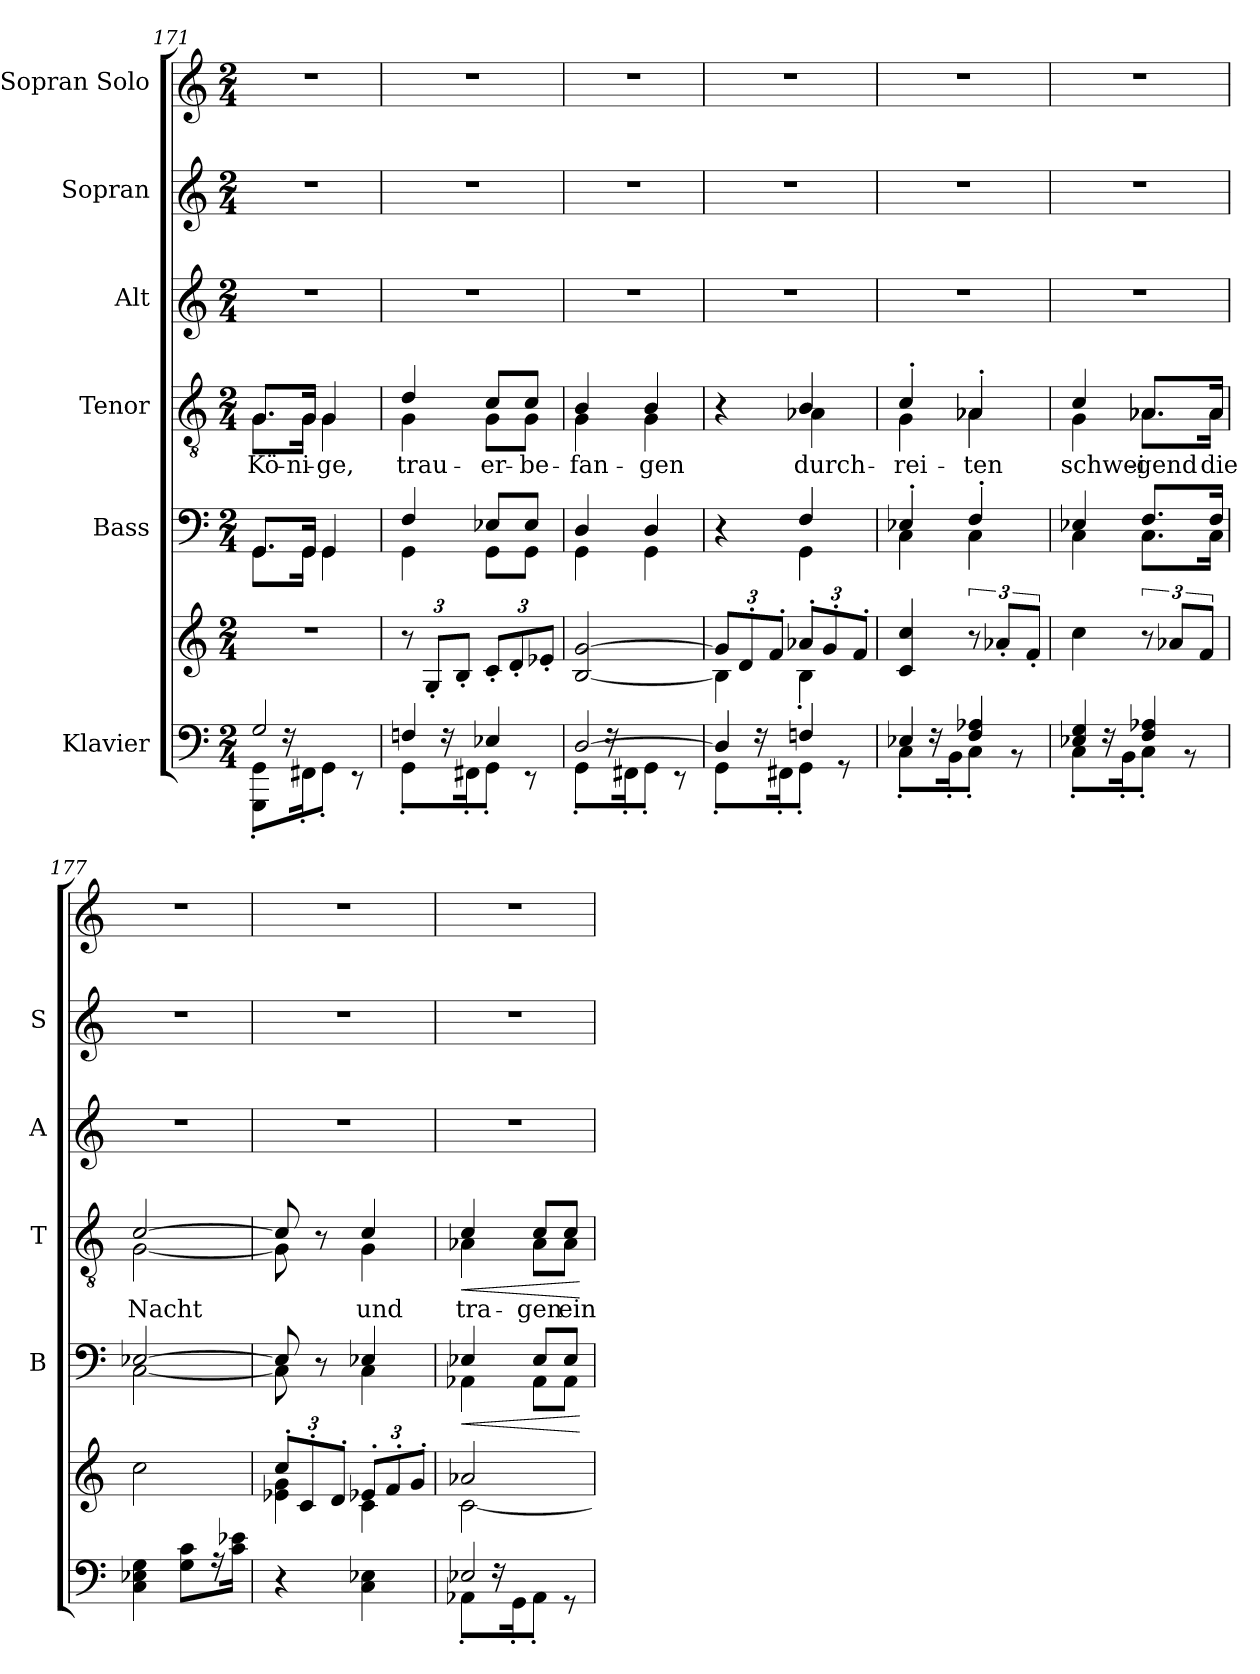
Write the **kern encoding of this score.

**kern	**kern	**kern	**dynam	**kern	**text	**dynam	**kern	**kern	**kern
*part6	*part6	*part5	*part5	*part4	*part4	*part4	*part3	*part2	*part1
*staff7	*staff6	*staff5	*staff5	*staff4	*staff4	*staff4	*staff3	*staff2	*staff1
*I"Klavier	*	*I"Bass	*	*I"Tenor	*	*	*I"Alt	*I"Sopran	*I"Sopran Solo
*	*	*I'B	*	*I'T	*	*	*I'A	*I'S	*
*clefF4	*clefG2	*clefF4	*	*clefGv2	*	*	*clefG2	*clefG2	*clefG2
*k[]	*k[]	*k[]	*	*k[]	*	*	*k[]	*k[]	*k[]
*M2/4	*M2/4	*M2/4	*	*M2/4	*	*	*M2/4	*M2/4	*M2/4
=171	=171	=171	=171	=171	=171	=171	=171	=171	=171
*^	*	*^	*	*	*	*	*	*	*
!	!	!	!	!	!	!	!LO:LY:b	!	!	!	!
*	*	*	*	*	*	*^	*	*	*	*	*
2G/	8GGG\' 8GG\'L	2r	8.GG/L	8.GG\L	.	8.G/L	8.G\L	Kö-	.	2r	2r	2r
.	16rF	.	.	.	.	.	.	.	.	.	.	.
!	!	!	!	!	!	!	!	!LO:LY:b	!	!	!	!
.	16FF#X'\K	.	16GG/Jk	16GG\Jk	.	16G/Jk	16G\Jk	-ni-	.	.	.	.
!	!	!	!	!	!	!	!	!LO:LY:b	!	!	!	!
.	8GG'\J	.	4GG/	4GG\	.	4G/	4G\	-ge,	.	.	.	.
.	8r	.	.	.	.	.	.	.	.	.	.	.
=172	=172	=172	=172	=172	=172	=172	=172	=172	=172	=172	=172	=172
*	*	*Xbrackettup	*	*	*	*	*	*	*	*	*	*
!	!	!	!	!	!	!	!	!LO:LY:b	!	!	!	!
4Fn/	8GG'\L	12r	4F/	4GG\	.	4d/	4G\	trau-	.	2r	2r	2r
.	.	12G'/L	.	.	.	.	.	.	.	.	.	.
.	16rF	.	.	.	.	.	.	.	.	.	.	.
.	.	12B'/J	.	.	.	.	.	.	.	.	.	.
.	16FF#X'\K	.	.	.	.	.	.	.	.	.	.	.
!	!	!	!	!	!	!	!	!LO:LY:b	!	!	!	!
4E-X/	8GG'\J	12c'/L	8E-X/L	8GG\L	.	8c/L	8G\L	-er-	.	.	.	.
.	.	12d'/	.	.	.	.	.	.	.	.	.	.
!	!	!	!	!	!	!	!	!LO:LY:b	!	!	!	!
.	8r	.	8E-/J	8GG\J	.	8c/J	8G\J	-be-	.	.	.	.
.	.	12e-X'/J	.	.	.	.	.	.	.	.	.	.
=173	=173	=173	=173	=173	=173	=173	=173	=173	=173	=173	=173	=173
!	!	!	!	!	!	!	!	!LO:LY:b	!	!	!	!
[2D/	8GG'\L	[2B/ [2g/	4D/	4GG\	.	4B/	4G\	-fan-	.	2r	2r	2r
.	16rF	.	.	.	.	.	.	.	.	.	.	.
.	16FF#X'\K	.	.	.	.	.	.	.	.	.	.	.
!	!	!	!	!	!	!	!	!LO:LY:b	!	!	!	!
.	8GG'\J	.	4D/	4GG\	.	4B/	4G\	-gen	.	.	.	.
.	8r	.	.	.	.	.	.	.	.	.	.	.
=174	=174	=174	=174	=174	=174	=174	=174	=174	=174	=174	=174	=174
*	*	*^	*	*	*	*	*	*	*	*	*	*
4D/]	8GG'\L	12g/L]	4B\]	4r	4ryy	.	4r	4ryy	.	.	2r	2r	2r
.	.	12d'/	.	.	.	.	.	.	.	.	.	.	.
.	16rF	.	.	.	.	.	.	.	.	.	.	.	.
.	.	12f'/J	.	.	.	.	.	.	.	.	.	.	.
.	16FF#X'\K	.	.	.	.	.	.	.	.	.	.	.	.
!	!	!	!	!	!	!	!	!	!LO:LY:b	!	!	!	!
4Fn/	8GG'\J	12a-X'/L	4B'\	4F/	4GG\	.	4B/	4A-X\	durch-	.	.	.	.
.	.	12g'/	.	.	.	.	.	.	.	.	.	.	.
.	8r	.	.	.	.	.	.	.	.	.	.	.	.
.	.	12f'/J	.	.	.	.	.	.	.	.	.	.	.
*	*	*v	*v	*	*	*	*	*	*	*	*	*	*
=175	=175	=175	=175	=175	=175	=175	=175	=175	=175	=175	=175	=175
!	!	!	!	!	!	!	!	!LO:LY:b	!	!	!	!
4E-X/	8C'\L	4c/ 4cc/	4E-X'/	4C\	.	4c'/	4G\	-rei-	.	2r	2r	2r
.	16rF	.	.	.	.	.	.	.	.	.	.	.
.	16BB'\K	.	.	.	.	.	.	.	.	.	.	.
*	*	*brackettup	*	*	*	*	*	*	*	*	*	*
!	!	!	!	!	!	!	!	!LO:LY:b	!	!	!	!
4F/ 4A-X/	8C'\J	12r	4F'/	4C\	.	4A-X'/	4A-\	-ten	.	.	.	.
.	.	12a-X'/L	.	.	.	.	.	.	.	.	.	.
.	8r	.	.	.	.	.	.	.	.	.	.	.
.	.	12f'/J	.	.	.	.	.	.	.	.	.	.
=176	=176	=176	=176	=176	=176	=176	=176	=176	=176	=176	=176	=176
!	!	!	!	!	!	!	!	!LO:LY:b	!	!	!	!
4E-X/ 4G/	8C'\L	4cc\	4E-X/	4C\	.	4c/	4G\	schwei-	.	2r	2r	2r
.	16rF	.	.	.	.	.	.	.	.	.	.	.
.	16BB'\K	.	.	.	.	.	.	.	.	.	.	.
!	!	!	!	!	!	!	!	!LO:LY:b	!	!	!	!
4F/ 4A-X/	8C'\J	12r	8.F/L	8.C\L	.	8.A-X/L	8.A-\L	-gend	.	.	.	.
.	.	12a-X/L	.	.	.	.	.	.	.	.	.	.
.	8r	.	.	.	.	.	.	.	.	.	.	.
.	.	12f/J	.	.	.	.	.	.	.	.	.	.
!	!	!	!	!	!	!	!	!LO:LY:b	!	!	!	!
.	.	.	16F/Jk	16C\Jk	.	16A-/Jk	16A-\Jk	die	.	.	.	.
*v	*v	*	*	*	*	*	*	*	*	*	*	*
!!LO:PB:g=z
=177	=177	=177	=177	=177	=177	=177	=177	=177	=177	=177	=177
!	!	!	!	!	!	!	!LO:LY:b	!	!	!	!
4C\ 4E-X\ 4G\	2cc\	[2E-X/	[2C\	.	[2c/	[2G\	Nacht	.	2r	2r	2r
8G\ 8c\L	.	.	.	.	.	.	.	.	.	.	.
16rA	.	.	.	.	.	.	.	.	.	.	.
16c\ 16e-X\Jk	.	.	.	.	.	.	.	.	.	.	.
=178	=178	=178	=178	=178	=178	=178	=178	=178	=178	=178	=178
*	*Xbrackettup	*	*	*	*	*	*	*	*	*	*
*	*^	*	*	*	*	*	*	*	*	*	*
4r	12cc'/L	4e-X\ 4g\	8E-/]	8C\]	.	8c/]	8G\]	.	.	2r	2r	2r
.	12c'/	.	.	.	.	.	.	.	.	.	.	.
.	.	.	8r	8ryy	.	8r	8ryy	.	.	.	.	.
.	12d'/J	.	.	.	.	.	.	.	.	.	.	.
!	!	!	!	!	!	!	!	!LO:LY:b	!	!	!	!
4C\ 4E-X\	12e-X'/L	4c\	4E-X/	4C\	.	4c/	4G\	und	.	.	.	.
.	12f'/	.	.	.	.	.	.	.	.	.	.	.
.	12g'/J	.	.	.	.	.	.	.	.	.	.	.
=179	=179	=179	=179	=179	=179	=179	=179	=179	=179	=179	=179	=179
*^	*	*	*	*	*	*	*	*	*	*	*	*
!	!	!	!	!	!	!LO:HP:b	!	!	!LO:LY:b	!LO:HP:b	!	!	!
2E-X/	8AA-X'\L	2a-X/	[2c\	4E-X/	4AA-X\	<	4c/	4A-X\	tra-	<	2r	2r	2r
.	16rF	.	.	.	.	.	.	.	.	.	.	.	.
.	16GG'\K	.	.	.	.	.	.	.	.	.	.	.	.
!	!	!	!	!	!	!	!	!	!LO:LY:b	!	!	!	!
.	8AA-'\J	.	.	8E-/L	8AA-\L	.	8c/L	8A-\L	-gen	.	.	.	.
!	!	!	!	!	!	!	!	!	!LO:LY:b	!	!	!	!
.	8r	.	.	8E-/J	8AA-\J	.	8c/J	8A-\J	ein	.	.	.	.
*v	*v	*	*	*v	*v	*	*v	*v	*	*	*	*	*
*	*v	*v	*	*	*	*	*	*	*	*
.	.	.	[	.	.	[	.	.	.
=	=	=	=	=	=	=	=	=	=
*-	*-	*-	*-	*-	*-	*-	*-	*-	*-
